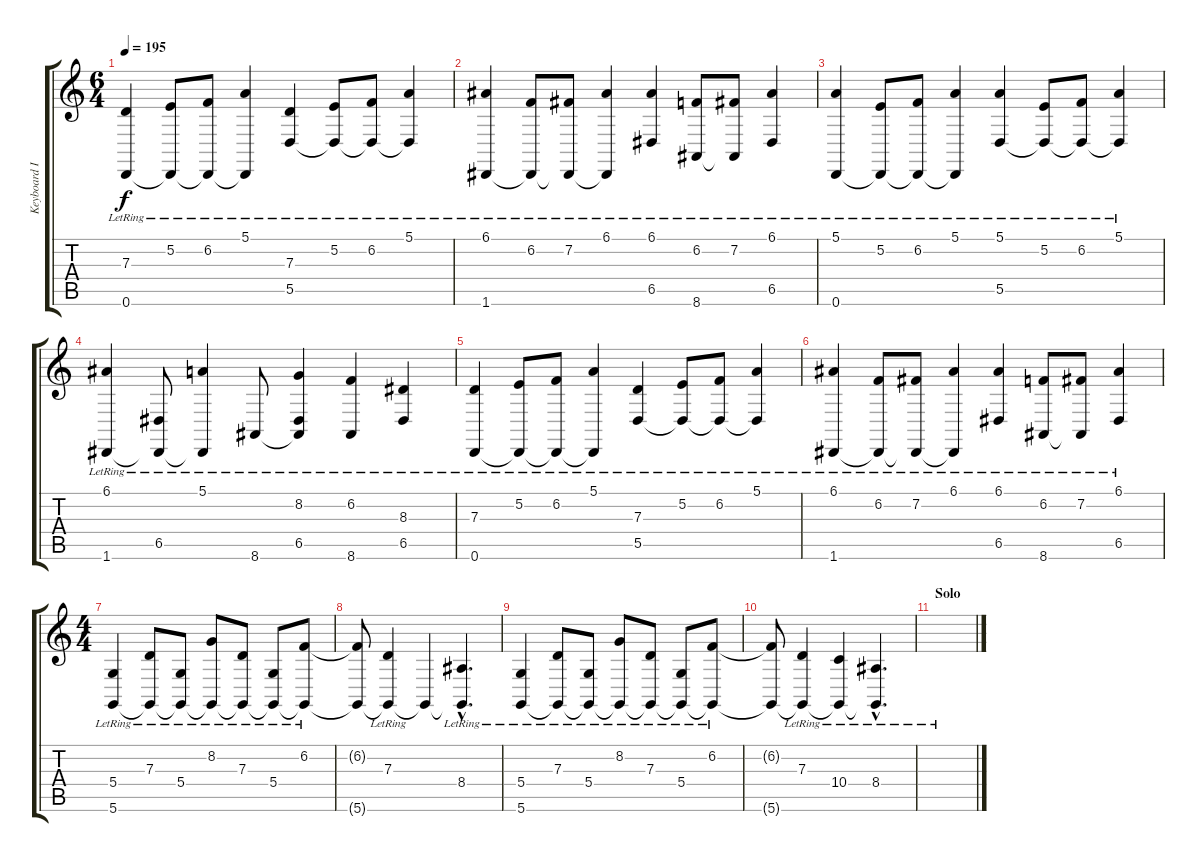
\track ("Keyboard I" "Keyboard I") {instrument drawbarorgan}
\staff {score tabs}
\tuning (E4 B3 G3 D3 A2 D2) {hide}
\ts (6 4)
\tempo 195
\clef g2
\ks c
(7.3{lr} 0.6{lr}).4{dy f} (5.2{lr} 0.6{t}).8 (6.2{lr} 0.6{t}).8 (5.1{lr} 0.6{t}).4 (7.3{lr} 5.5{lr}).4 (5.2{lr} 5.5{t}).8 (6.2{lr} 5.5{t}).8 (5.1{lr} 5.5{t}).4 |
(6.1{lr} 1.6{lr}).4 (6.2{lr} 1.6{t}).8 (7.2{lr} 1.6{t}).8 (6.1{lr} 1.6{t}).4 (6.1{lr} 6.5{lr}).4 (6.2{lr} 8.6{lr}).8 (7.2{lr} 8.6{t}).8 (6.1{lr} 6.5{lr}).4 |
(5.1{lr} 0.6{lr}).4 (5.2{lr} 0.6{t}).8 (6.2{lr} 0.6{t}).8 (5.1{lr} 0.6{t}).4 (5.1{lr} 5.5{lr}).4 (5.2{lr} 5.5{t}).8 (6.2{lr} 5.5{t}).8 (5.1{lr} 5.5{t}).4 |
(6.1{lr} 1.6{lr}).4 (6.5{lr} 1.6{t}).8 (5.1{lr} 1.6{t}).4 8.6{lr}.8 (8.2{lr} 6.5{lr} 8.6{t}).4 (6.2{lr} 8.6{lr}).4 (8.3{lr} 6.5{lr}).4 |
(7.3{lr} 0.6{lr}).4 (5.2{lr} 0.6{t}).8 (6.2{lr} 0.6{t}).8 (5.1{lr} 0.6{t}).4 (7.3{lr} 5.5{lr}).4 (5.2{lr} 5.5{t}).8 (6.2{lr} 5.5{t}).8 (5.1{lr} 5.5{t}).4 |
(6.1{lr} 1.6{lr}).4 (6.2{lr} 1.6{t}).8 (7.2{lr} 1.6{t}).8 (6.1{lr} 1.6{t}).4 (6.1{lr} 6.5{lr}).4 (6.2{lr} 8.6{lr}).8 (7.2{lr} 8.6{t}).8 (6.1{lr} 6.5{lr}).4 |
\ts (4 4)
(5.4{lr} 5.6{lr}).4 (7.3{lr} 5.6{t}).8 (5.4{lr} 5.6{t}).8 (8.2{lr} 5.6{t}).8 (7.3{lr} 5.6{t}).8 (5.4{lr} 5.6{t}).8 (6.2{lr} 5.6{t}).8 |
(6.2{t} 5.6{t}).8 (7.3{lr} 5.6{t}).4 5.6{t}.4 (8.4{hac lr} 5.6{hac t}).4{d} |
(5.4{lr} 5.6{lr}).4 (7.3{lr} 5.6{t}).8 (5.4{lr} 5.6{t}).8 (8.2{lr} 5.6{t}).8 (7.3{lr} 5.6{t}).8 (5.4{lr} 5.6{t}).8 (6.2{lr} 5.6{t}).8 |
(6.2{t} 5.6{t}).8 (7.3{lr} 5.6{t}).4 (10.4{lr} 5.6{t}).4 (8.4{hac lr} 5.6{hac t}).4{d} |
\section ("" "Solo")
